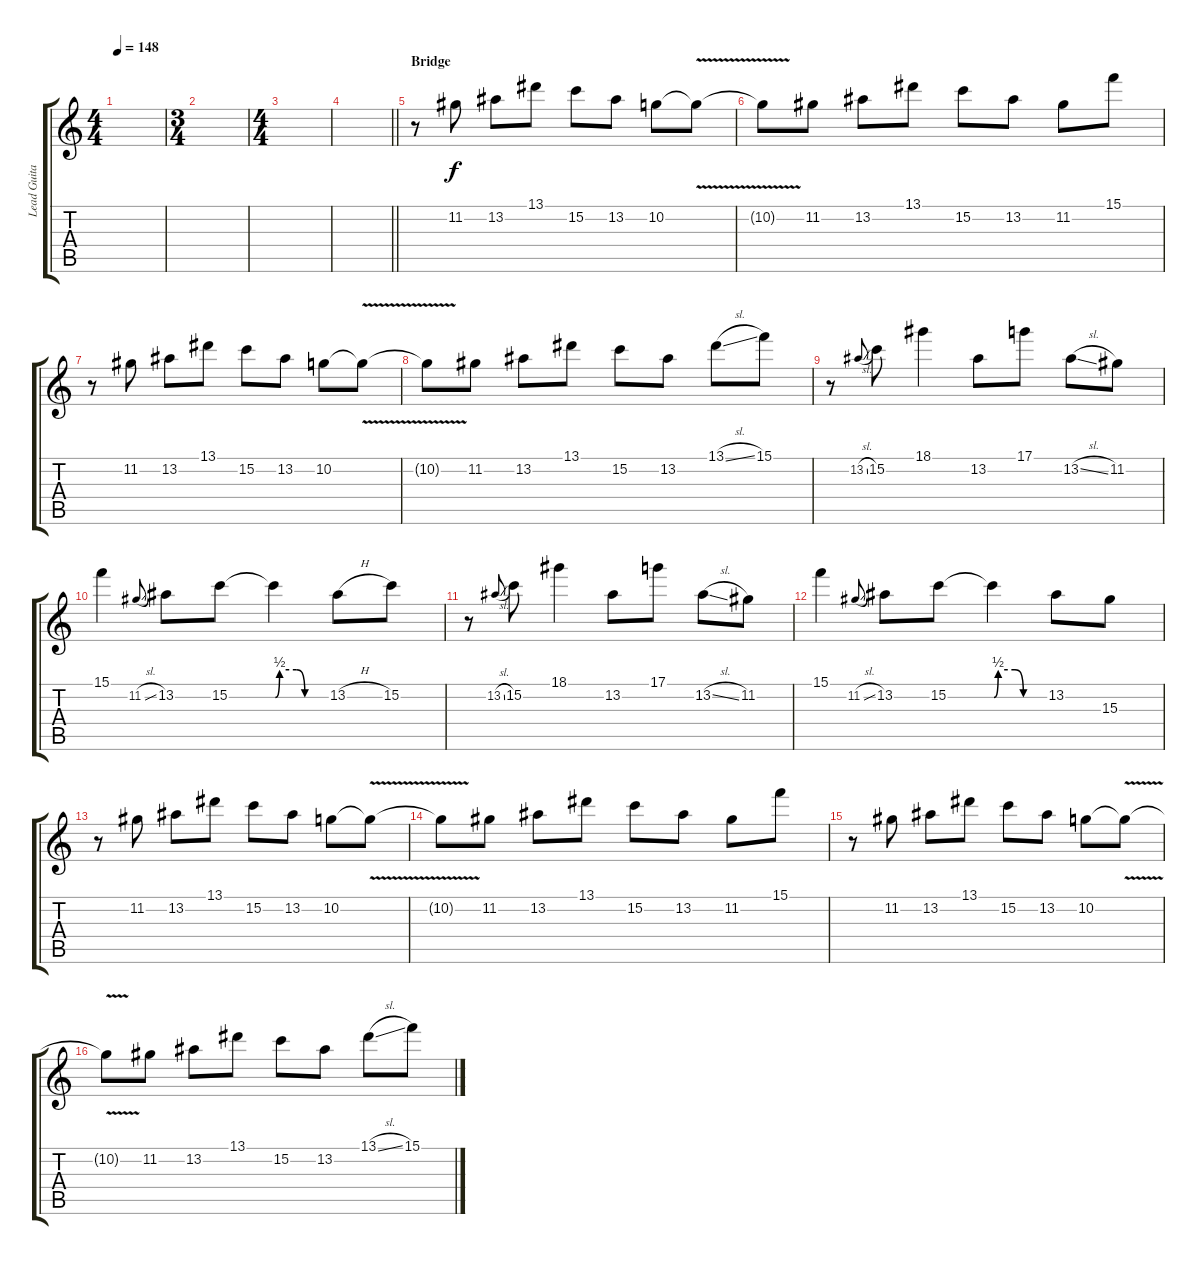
\track ("Lead Guitar 1" "Lead Guita") {instrument distortionguitar}
\staff {score tabs}
\tuning (D4 A3 F3 C3 G2 C2) {hide}
\ts (4 4)
\tempo 148
\clef g2
\ks c
|
\ts (3 4)
|
\ts (4 4)
|
\barLineRight lightlight
|
\section ("" "Bridge")
r.8{volume 13 balance 0} 11.2.8 13.2.8 13.1.8 15.2.8 13.2.8 10.2.8 10.2{v t}.8 |
10.2{t}.8 11.2.8 13.2.8 13.1.8 15.2.8 13.2.8 11.2.8 15.1.8 |
r.8 11.2.8 13.2.8 13.1.8 15.2.8 13.2.8 10.2.8 10.2{v t}.8 |
10.2{t}.8 11.2.8 13.2.8 13.1.8 15.2.8 13.2.8 13.1{sl}.8 15.1.8 |
r.8 13.2{sl}.8{gr onbeat} 15.2.8 18.1.4 13.2.8 17.1.8 13.2{sl}.8 11.2.8 |
15.1.4 11.2{sl}.8{gr onbeat} 13.2.8 15.2.8 15.2{be (custom 0 0 5 2 25 2 35 0 60 0) t}.4 13.2{h}.8 15.2.8 |
r.8 13.2{sl}.8{gr onbeat} 15.2.8 18.1.4 13.2.8 17.1.8 13.2{sl}.8 11.2.8 |
15.1.4 11.2{sl}.8{gr onbeat} 13.2.8 15.2.8 15.2{be (custom 0 0 5 2 25 2 35 0 60 0) t}.4 13.2.8 15.3.8 |
r.8 11.2.8 13.2.8 13.1.8 15.2.8 13.2.8 10.2.8 10.2{v t}.8 |
10.2{t}.8 11.2.8 13.2.8 13.1.8 15.2.8 13.2.8 11.2.8 15.1.8 |
r.8 11.2.8 13.2.8 13.1.8 15.2.8 13.2.8 10.2.8 10.2{v t}.8 |
10.2{t}.8 11.2.8 13.2.8 13.1.8 15.2.8 13.2.8 13.1{sl}.8 15.1.8
